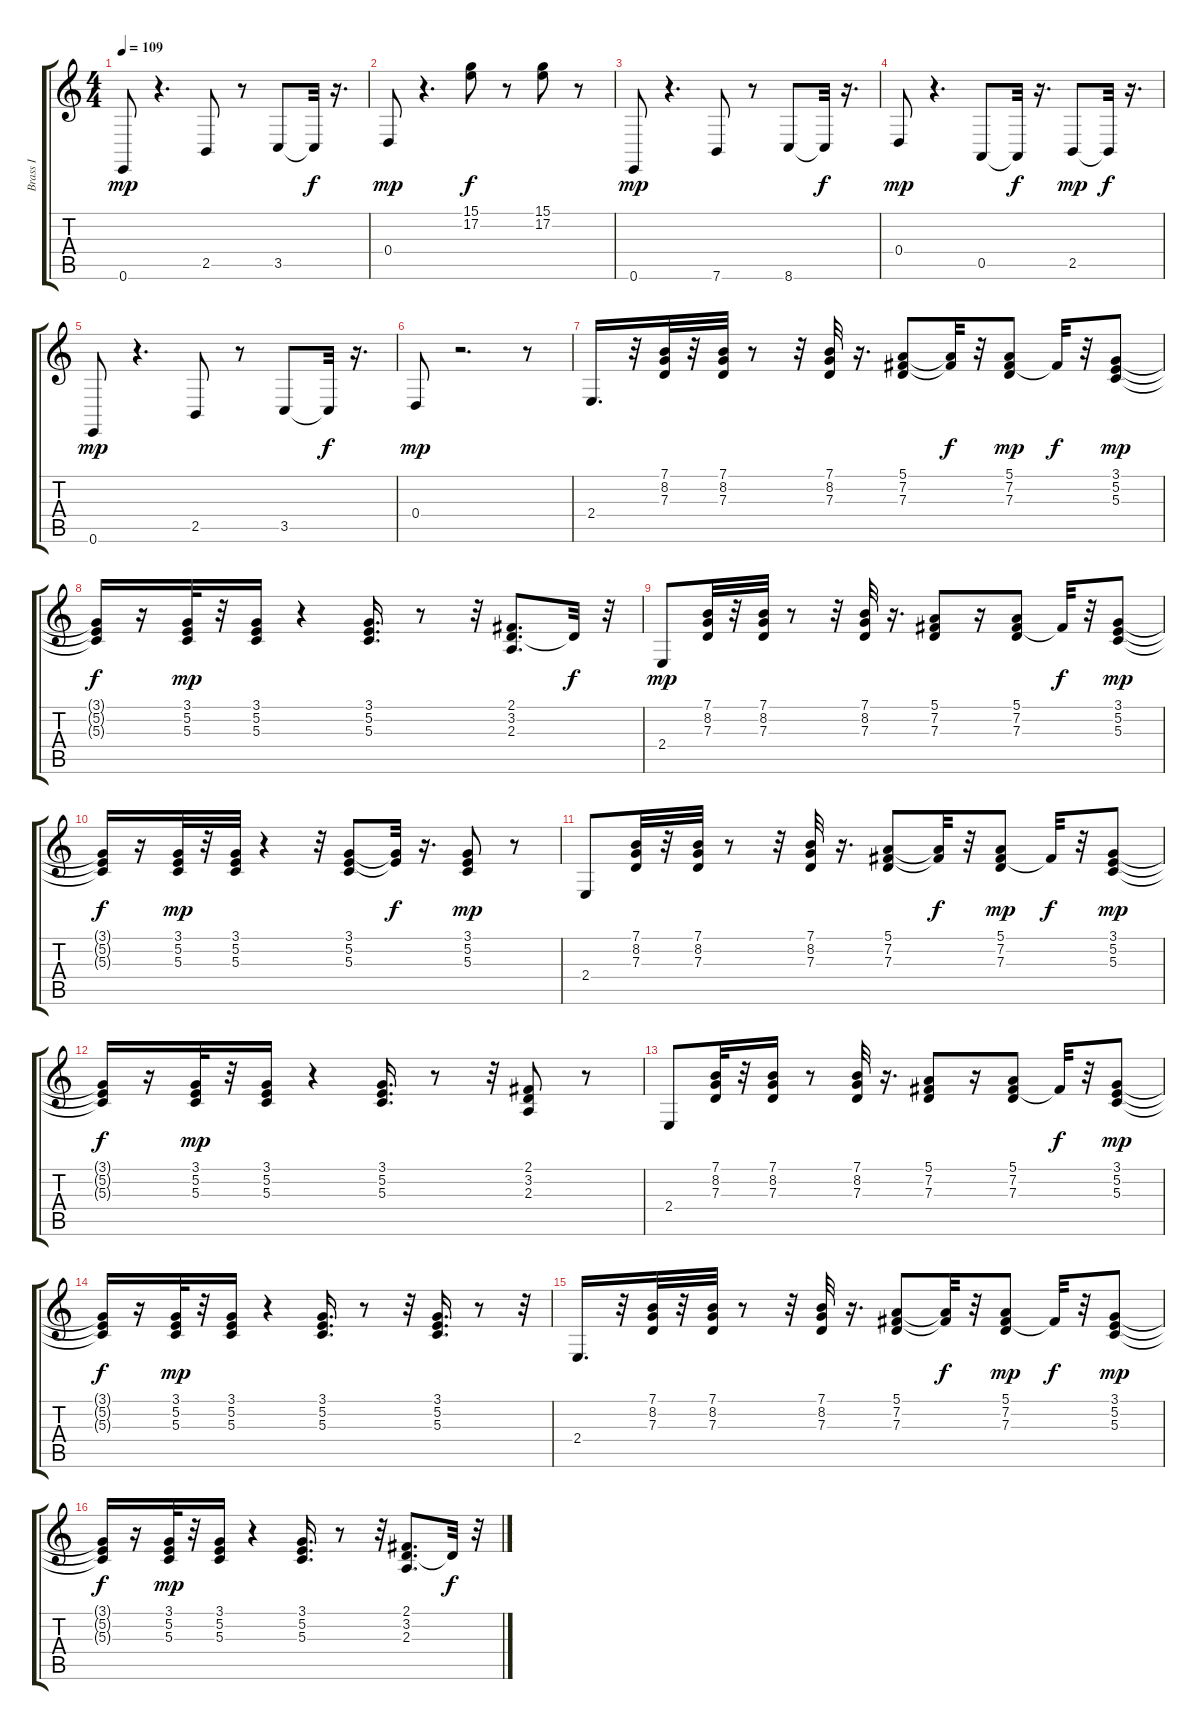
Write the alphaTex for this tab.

\track ("Brass I" "Brass I") {instrument synthbrass1}
\staff {score tabs}
\tuning (E4 B3 G3 D3 A2 E2) {hide}
\ts (4 4)
\tempo 109
\clef g2
\ks c
0.6.8{dy mp} r.4{d} 2.5.8 r.8 3.5.8 3.5{t}.32{dy f} r.16{d} |
0.4.8{dy mp} r.4{d} (15.1 17.2).8{dy f} r.8 (15.1 17.2).8 r.8 |
0.6.8{dy mp} r.4{d} 7.6.8 r.8 8.6.8 8.6{t}.32{dy f} r.16{d} |
0.4.8{dy mp} r.4{d} 0.5.8 0.5{t}.32{dy f} r.16{d} 2.5.8{dy mp} 2.5{t}.32{dy f} r.16{d} |
0.6.8{dy mp} r.4{d} 2.5.8 r.8 3.5.8 3.5{t}.32{dy f} r.16{d} |
0.4.8{dy mp} r.2{d} r.8 |
2.4.16{d} r.32 (7.1 8.2 7.3).32 r.32 (7.1 8.2 7.3).32 r.8 r.32 (7.1 8.2 7.3).32 r.16{d} (5.1 7.2 7.3).8 (5.1{t} 7.2{t}).32{dy f} r.32 (5.1 7.2 7.3).8{dy mp} 7.2{t}.32{dy f} r.32 (3.1 5.2 5.3).8{dy mp} |
(3.1{t} 5.2{t} 5.3{t}).16{dy f} r.16 (3.1 5.2 5.3).32{dy mp} r.32 (3.1 5.2 5.3).16 r.4 (3.1 5.2 5.3).16{d} r.8 r.32 (2.1 3.2 2.3).8{d} 3.2{t}.32{dy f} r.32 |
2.4.8{dy mp} (7.1 8.2 7.3).32 r.32 (7.1 8.2 7.3).32 r.8 r.32 (7.1 8.2 7.3).32 r.16{d} (5.1 7.2 7.3).8 r.16 (5.1 7.2 7.3).8 7.2{t}.32{dy f} r.32 (3.1 5.2 5.3).8{dy mp} |
(3.1{t} 5.2{t} 5.3{t}).16{dy f} r.16 (3.1 5.2 5.3).32{dy mp} r.32 (3.1 5.2 5.3).32 r.4 r.32 (3.1 5.2 5.3).8 (3.1{t} 5.2{t}).32{dy f} r.16{d} (3.1 5.2 5.3).8{dy mp} r.8 |
2.4.8 (7.1 8.2 7.3).32 r.32 (7.1 8.2 7.3).32 r.8 r.32 (7.1 8.2 7.3).32 r.16{d} (5.1 7.2 7.3).8 (5.1{t} 7.2{t}).32{dy f} r.32 (5.1 7.2 7.3).8{dy mp} 7.2{t}.32{dy f} r.32 (3.1 5.2 5.3).8{dy mp} |
(3.1{t} 5.2{t} 5.3{t}).16{dy f} r.16 (3.1 5.2 5.3).32{dy mp} r.32 (3.1 5.2 5.3).16 r.4 (3.1 5.2 5.3).16{d} r.8 r.32 (2.1 3.2 2.3).8 r.8 |
2.4.8 (7.1 8.2 7.3).32 r.32 (7.1 8.2 7.3).16 r.8 (7.1 8.2 7.3).32 r.16{d} (5.1 7.2 7.3).8 r.16 (5.1 7.2 7.3).8 7.2{t}.32{dy f} r.32 (3.1 5.2 5.3).8{dy mp} |
(3.1{t} 5.2{t} 5.3{t}).16{dy f} r.16 (3.1 5.2 5.3).32{dy mp} r.32 (3.1 5.2 5.3).16 r.4 (3.1 5.2 5.3).16{d} r.8 r.32 (3.1 5.2 5.3).16{d} r.8 r.32 |
2.4.16{d} r.32 (7.1 8.2 7.3).32 r.32 (7.1 8.2 7.3).32 r.8 r.32 (7.1 8.2 7.3).32 r.16{d} (5.1 7.2 7.3).8 (5.1{t} 7.2{t}).32{dy f} r.32 (5.1 7.2 7.3).8{dy mp} 7.2{t}.32{dy f} r.32 (3.1 5.2 5.3).8{dy mp} |
(3.1{t} 5.2{t} 5.3{t}).16{dy f} r.16 (3.1 5.2 5.3).32{dy mp} r.32 (3.1 5.2 5.3).16 r.4 (3.1 5.2 5.3).16{d} r.8 r.32 (2.1 3.2 2.3).8{d} 3.2{t}.32{dy f} r.32
